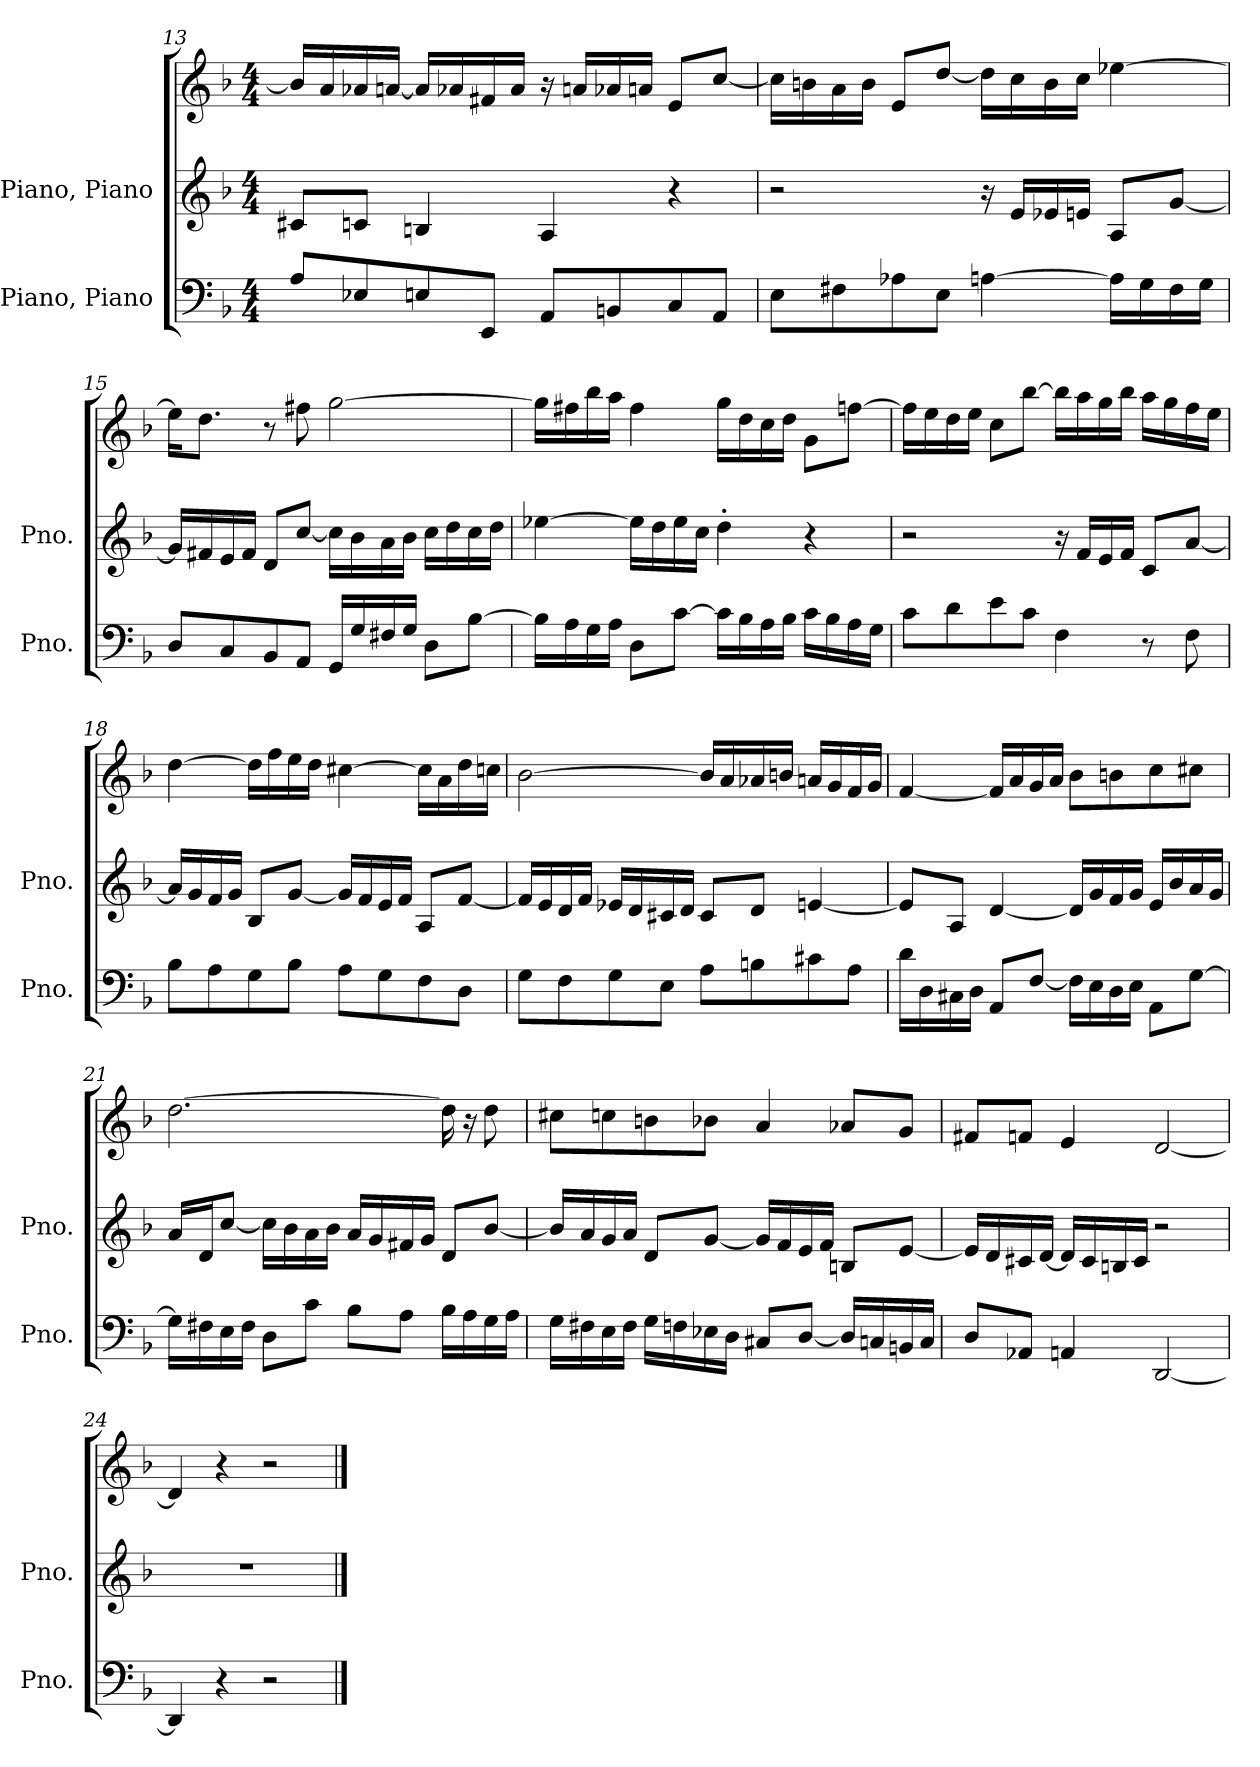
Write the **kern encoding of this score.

**kern	**kern	**kern
*part2	*part1	*part1
*staff3	*staff2	*staff1
*I"Piano, Piano	*I"Piano, Piano	*
*I'Pno.	*I'Pno.	*
!!LO:LB:g=z
*clefF4	*clefG2	*clefG2
*k[b-]	*k[b-]	*k[b-]
*M4/4	*M4/4	*M4/4
=13	=13	=13
8A/L	8c#X/L	16b/LL]
.	.	16a/
8E-X/	8cn/J	16a-X/
.	.	[16an/JJ
8En/	4Bn/	16a/LL]
.	.	16a-X/
8EE/J	.	16f#X/
.	.	16a-/JJ
8AA/L	4A/	16r
.	.	16an/LL
8BBn/	.	16a-X/
.	.	16an/JJ
8C/	4r	8e/L
8AA/J	.	[8cc/J
=14	=14	=14
8E\L	2r	16cc\LL]
.	.	16bn\
8F#X\	.	16a\
.	.	16b\JJ
8A-X\	.	8e/L
8E\J	.	[8dd/J
[4An\	16r	16dd\LL]
.	16e/LL	16cc\
.	16e-X/	16b\
.	16en/JJ	16cc\JJ
16A\LL]	8A/L	[4ee-X\
16G\	.	.
16F#\	[8g/J	.
16G\JJ	.	.
!!LO:LB:g=z
=15	=15	=15
8D/L	16g/LL]	16ee-\KL]
.	16f#X/	8.dd\J
8C/	16e/	.
.	16f#/JJ	.
8BB-/	8d/L	8r
8AA/J	[8cc/J	8ff#X\
16GG/LL	16cc\LL]	[2gg\
16G/	16b-\	.
16F#X/	16a\	.
16G/JJ	16b-\JJ	.
8D\L	16cc\LL	.
.	16dd\	.
[8B-\J	16cc\	.
.	16dd\JJ	.
=16	=16	=16
16B-\LL]	[4ee-X\	16gg\LL]
16A\	.	16ff#X\
16G\	.	16bb-\
16A\JJ	.	16aa\JJ
8D\L	16ee-\LL]	4ff#\
.	16dd\	.
[8c\J	16ee-\	.
.	16cc\JJ	.
16c\LL]	4dd'\	16gg\LL
16B-\	.	16dd\
16A\	.	16cc\
16B-\JJ	.	16dd\JJ
16c\LL	4r	8g\L
16B-\	.	.
16A\	.	[8ffn\J
16G\JJ	.	.
!!LO:PB:g=z
=17	=17	=17
8c\L	2r	16ff\LL]
.	.	16ee\
8d\	.	16dd\
.	.	16ee\JJ
8e\	.	8cc\L
8c\J	.	[8bb-\J
4F\	16r	16bb-\LL]
.	16f/LL	16aa\
.	16e/	16gg\
.	16f/JJ	16bb-\JJ
8r	8c/L	16aa\LL
.	.	16gg\
8F\	[8a/J	16ff\
.	.	16ee\JJ
=18	=18	=18
8B-\L	16a/LL]	[4dd\
.	16g/	.
8A\	16f/	.
.	16g/JJ	.
8G\	8B-/L	16dd\LL]
.	.	16ff\
8B-\J	[8g/J	16ee\
.	.	16dd\JJ
8A\L	16g/LL]	[4cc#X\
.	16f/	.
8G\	16e/	.
.	16f/JJ	.
8F\	8A/L	16cc#\LL]
.	.	16a\
8D\J	[8f/J	16dd\
.	.	16ccn\JJ
!!LO:LB:g=z
=19	=19	=19
8G\L	16f/LL]	[2b-\
.	16e/	.
8F\	16d/	.
.	16f/JJ	.
8G\	16e-X/LL	.
.	16d/	.
8E\J	16c#X/	.
.	16d/JJ	.
8A\L	8c#/L	16b-/LL]
.	.	16a/
8Bn\	8d/J	16a-X/
.	.	16bn/JJ
8c#X\	[4en/	16an/LL
.	.	16g/
8A\J	.	16f/
.	.	16g/JJ
=20	=20	=20
16d\LL	8e/L]	[4f/
16D\	.	.
16C#X\	8A/J	.
16D\JJ	.	.
8AA/L	[4d/	16f/LL]
.	.	16a/
[8F/J	.	16g/
.	.	16a/JJ
16F\LL]	16d/LL]	8b-\L
16E\	16g/	.
16D\	16f/	8bn\
16E\JJ	16g/JJ	.
8AA\L	16e/LL	8cc\
.	16b-/	.
[8G\J	16a/	8cc#X\J
.	16g/JJ	.
!!LO:LB:g=z
=21	=21	=21
16G\LL]	16a/LL	[2.dd\
16F#X\	16d/J	.
16E\	[8cc/J	.
16F#\JJ	.	.
8D\L	16cc\LL]	.
.	16b-\	.
8c\J	16a\	.
.	16b-\JJ	.
8B-\L	16a/LL	.
.	16g/	.
8A\J	16f#X/	.
.	16g/JJ	.
16B-\LL	8d/L	16dd\]
16A\	.	16r
16G\	[8b-/J	8dd\
16A\JJ	.	.
=22	=22	=22
16G\LL	16b-/LL]	8cc#X\L
16F#X\	16a/	.
16E\	16g/	8ccn\
16F#\JJ	16a/JJ	.
16G\LL	8d/L	8bn\
16Fn\	.	.
16E-X\	[8g/J	8b-X\J
16D\JJ	.	.
8C#X/L	16g/LL]	4a/
.	16f/	.
[8D/J	16e/	.
.	16f/JJ	.
16D/LL]	8Bn/L	8a-X/L
16Cn/	.	.
16BBn/	[8e/J	8g/J
16C/JJ	.	.
!!LO:LB:g=z
=23	=23	=23
8D/L	16e/LL]	8f#X/L
.	16d/	.
8AA-X/J	16c#X/	8fn/J
.	[16d/JJ	.
4AAn/	16d/LL]	4e/
.	16c#/	.
.	16Bn/	.
.	16c#/JJ	.
[2DD/	2r	[2d/
=24	=24	=24
4DD/]	1r	4d/]
4r	.	4r
2r	.	2r
==	==	==
*-	*-	*-
